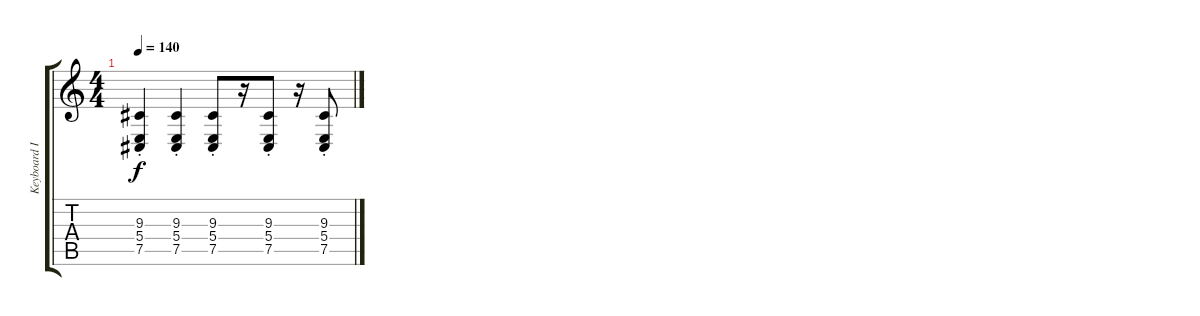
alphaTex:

\track ("Keyboard I" "Keyboard I") {instrument pad3polysynth}
\staff {score tabs}
\tuning (Db4 Ab3 E3 B2 Gb2 B1) {hide}
\ts (4 4)
\tempo 140
\clef g2
\ks c
(9.3{st} 5.4{st} 7.5{st}).4{dy f} (9.3{st} 5.4{st} 7.5{st}).4 (9.3{st} 5.4{st} 7.5{st}).8 r.16 (9.3{st} 5.4{st} 7.5{st}).8 r.16 (9.3{st} 5.4{st} 7.5{st}).8
